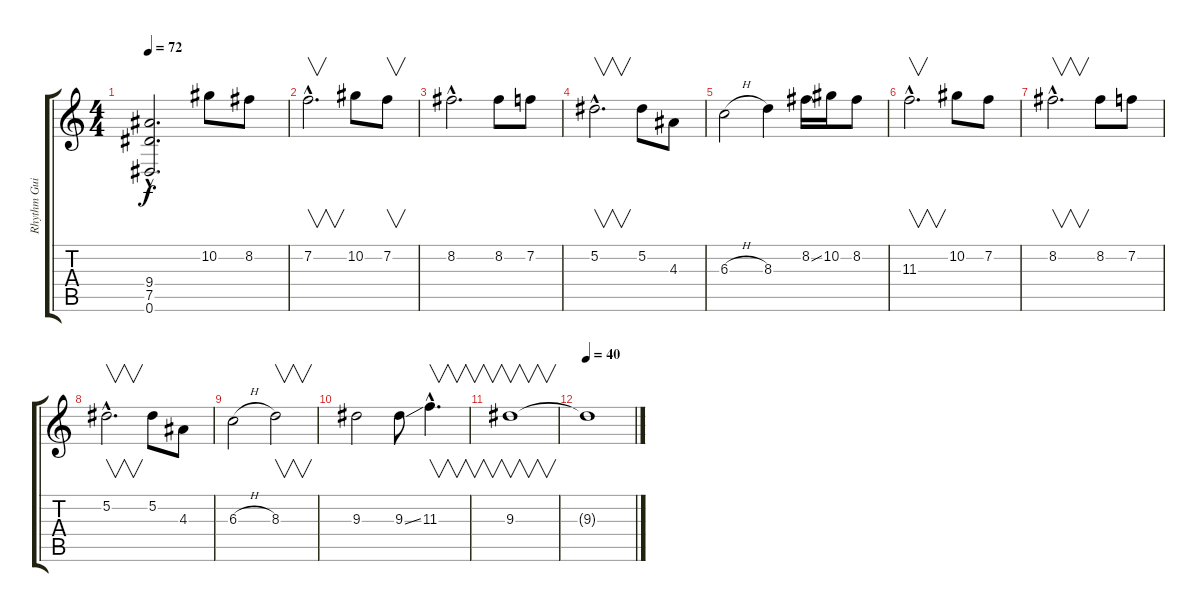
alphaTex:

\track ("Rhythm Guitar" "Rhythm Gui") {instrument overdrivenguitar}
\staff {score tabs}
\tuning (Eb4 Bb3 Gb3 Db3 Ab2 Eb2) {hide}
\ts (4 4)
\tempo 72
\clef g2
\ks c
(9.4{hac t} 7.5{hac t} 0.6{hac t}).2{d dy f} 10.2.8 8.2.8 |
7.2{hac}.2{v d} 10.2.8 7.2.8{v} |
8.2{hac}.2{d} 8.2.8 7.2.8 |
5.2{hac}.2{v d} 5.2.8 4.3.8 |
6.3{h}.2 8.3.4 8.2{ss}.16 10.2.16 8.2.8 |
11.3{hac}.2{v d} 10.2.8 7.2.8 |
8.2{hac}.2{v d} 8.2.8 7.2.8 |
5.2{hac}.2{v d} 5.2.8 4.3.8 |
6.3{h}.2 8.3.2{v} |
9.3.2 9.3{ss}.8 11.3{hac}.4{v d} |
9.3.1{v} |
\tempo 40
9.3{t}.1
